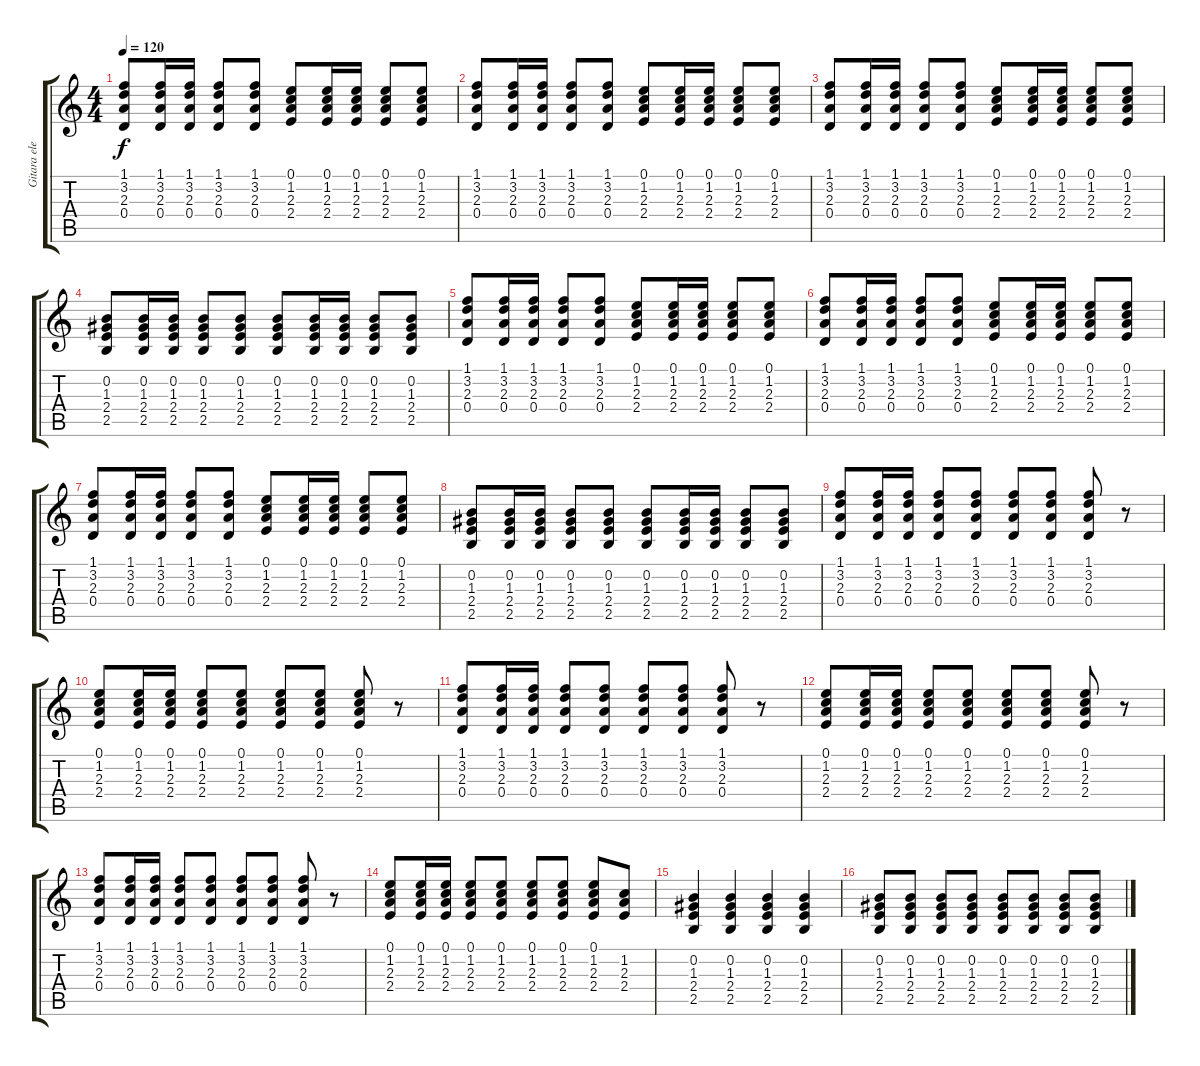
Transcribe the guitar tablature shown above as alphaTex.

\track ("Gitara elektryczna (II)" "Gitara ele") {instrument acousticguitarnylon}
\staff {score tabs}
\tuning (E4 B3 G3 D3 A2 E2) {hide}
\ts (4 4)
\tempo 120
\clef g2
\ks c
(1.1 3.2 2.3 0.4).8{dy f} (1.1 3.2 2.3 0.4).16 (1.1 3.2 2.3 0.4).16 (1.1 3.2 2.3 0.4).8 (1.1 3.2 2.3 0.4).8 (0.1 1.2 2.3 2.4).8 (0.1 1.2 2.3 2.4).16 (0.1 1.2 2.3 2.4).16 (0.1 1.2 2.3 2.4).8 (0.1 1.2 2.3 2.4).8 |
(1.1 3.2 2.3 0.4).8 (1.1 3.2 2.3 0.4).16 (1.1 3.2 2.3 0.4).16 (1.1 3.2 2.3 0.4).8 (1.1 3.2 2.3 0.4).8 (0.1 1.2 2.3 2.4).8 (0.1 1.2 2.3 2.4).16 (0.1 1.2 2.3 2.4).16 (0.1 1.2 2.3 2.4).8 (0.1 1.2 2.3 2.4).8 |
(1.1 3.2 2.3 0.4).8 (1.1 3.2 2.3 0.4).16 (1.1 3.2 2.3 0.4).16 (1.1 3.2 2.3 0.4).8 (1.1 3.2 2.3 0.4).8 (0.1 1.2 2.3 2.4).8 (0.1 1.2 2.3 2.4).16 (0.1 1.2 2.3 2.4).16 (0.1 1.2 2.3 2.4).8 (0.1 1.2 2.3 2.4).8 |
(0.2 1.3 2.4 2.5).8 (0.2 1.3 2.4 2.5).16 (0.2 1.3 2.4 2.5).16 (0.2 1.3 2.4 2.5).8 (0.2 1.3 2.4 2.5).8 (0.2 1.3 2.4 2.5).8 (0.2 1.3 2.4 2.5).16 (0.2 1.3 2.4 2.5).16 (0.2 1.3 2.4 2.5).8 (0.2 1.3 2.4 2.5).8 |
(1.1 3.2 2.3 0.4).8 (1.1 3.2 2.3 0.4).16 (1.1 3.2 2.3 0.4).16 (1.1 3.2 2.3 0.4).8 (1.1 3.2 2.3 0.4).8 (0.1 1.2 2.3 2.4).8 (0.1 1.2 2.3 2.4).16 (0.1 1.2 2.3 2.4).16 (0.1 1.2 2.3 2.4).8 (0.1 1.2 2.3 2.4).8 |
(1.1 3.2 2.3 0.4).8 (1.1 3.2 2.3 0.4).16 (1.1 3.2 2.3 0.4).16 (1.1 3.2 2.3 0.4).8 (1.1 3.2 2.3 0.4).8 (0.1 1.2 2.3 2.4).8 (0.1 1.2 2.3 2.4).16 (0.1 1.2 2.3 2.4).16 (0.1 1.2 2.3 2.4).8 (0.1 1.2 2.3 2.4).8 |
(1.1 3.2 2.3 0.4).8 (1.1 3.2 2.3 0.4).16 (1.1 3.2 2.3 0.4).16 (1.1 3.2 2.3 0.4).8 (1.1 3.2 2.3 0.4).8 (0.1 1.2 2.3 2.4).8 (0.1 1.2 2.3 2.4).16 (0.1 1.2 2.3 2.4).16 (0.1 1.2 2.3 2.4).8 (0.1 1.2 2.3 2.4).8 |
(0.2 1.3 2.4 2.5).8 (0.2 1.3 2.4 2.5).16 (0.2 1.3 2.4 2.5).16 (0.2 1.3 2.4 2.5).8 (0.2 1.3 2.4 2.5).8 (0.2 1.3 2.4 2.5).8 (0.2 1.3 2.4 2.5).16 (0.2 1.3 2.4 2.5).16 (0.2 1.3 2.4 2.5).8 (0.2 1.3 2.4 2.5).8 |
(1.1 3.2 2.3 0.4).8 (1.1 3.2 2.3 0.4).16 (1.1 3.2 2.3 0.4).16 (1.1 3.2 2.3 0.4).8 (1.1 3.2 2.3 0.4).8 (1.1 3.2 2.3 0.4).8 (1.1 3.2 2.3 0.4).8 (1.1 3.2 2.3 0.4).8 r.8 |
(0.1 1.2 2.3 2.4).8 (0.1 1.2 2.3 2.4).16 (0.1 1.2 2.3 2.4).16 (0.1 1.2 2.3 2.4).8 (0.1 1.2 2.3 2.4).8 (0.1 1.2 2.3 2.4).8 (0.1 1.2 2.3 2.4).8 (0.1 1.2 2.3 2.4).8 r.8 |
(1.1 3.2 2.3 0.4).8 (1.1 3.2 2.3 0.4).16 (1.1 3.2 2.3 0.4).16 (1.1 3.2 2.3 0.4).8 (1.1 3.2 2.3 0.4).8 (1.1 3.2 2.3 0.4).8 (1.1 3.2 2.3 0.4).8 (1.1 3.2 2.3 0.4).8 r.8 |
(0.1 1.2 2.3 2.4).8 (0.1 1.2 2.3 2.4).16 (0.1 1.2 2.3 2.4).16 (0.1 1.2 2.3 2.4).8 (0.1 1.2 2.3 2.4).8 (0.1 1.2 2.3 2.4).8 (0.1 1.2 2.3 2.4).8 (0.1 1.2 2.3 2.4).8 r.8 |
(1.1 3.2 2.3 0.4).8 (1.1 3.2 2.3 0.4).16 (1.1 3.2 2.3 0.4).16 (1.1 3.2 2.3 0.4).8 (1.1 3.2 2.3 0.4).8 (1.1 3.2 2.3 0.4).8 (1.1 3.2 2.3 0.4).8 (1.1 3.2 2.3 0.4).8 r.8 |
(0.1 1.2 2.3 2.4).8 (0.1 1.2 2.3 2.4).16 (0.1 1.2 2.3 2.4).16 (0.1 1.2 2.3 2.4).8 (0.1 1.2 2.3 2.4).8 (0.1 1.2 2.3 2.4).8 (0.1 1.2 2.3 2.4).8 (0.1 1.2 2.3 2.4).8 (1.2 2.3 2.4).8 |
(0.2 1.3 2.4 2.5).4 (0.2 1.3 2.4 2.5).4 (0.2 1.3 2.4 2.5).4 (0.2 1.3 2.4 2.5).4 |
(0.2 1.3 2.4 2.5).8 (0.2 1.3 2.4 2.5).8 (0.2 1.3 2.4 2.5).8 (0.2 1.3 2.4 2.5).8 (0.2 1.3 2.4 2.5).8 (0.2 1.3 2.4 2.5).8 (0.2 1.3 2.4 2.5).8 (0.2 1.3 2.4 2.5).8
